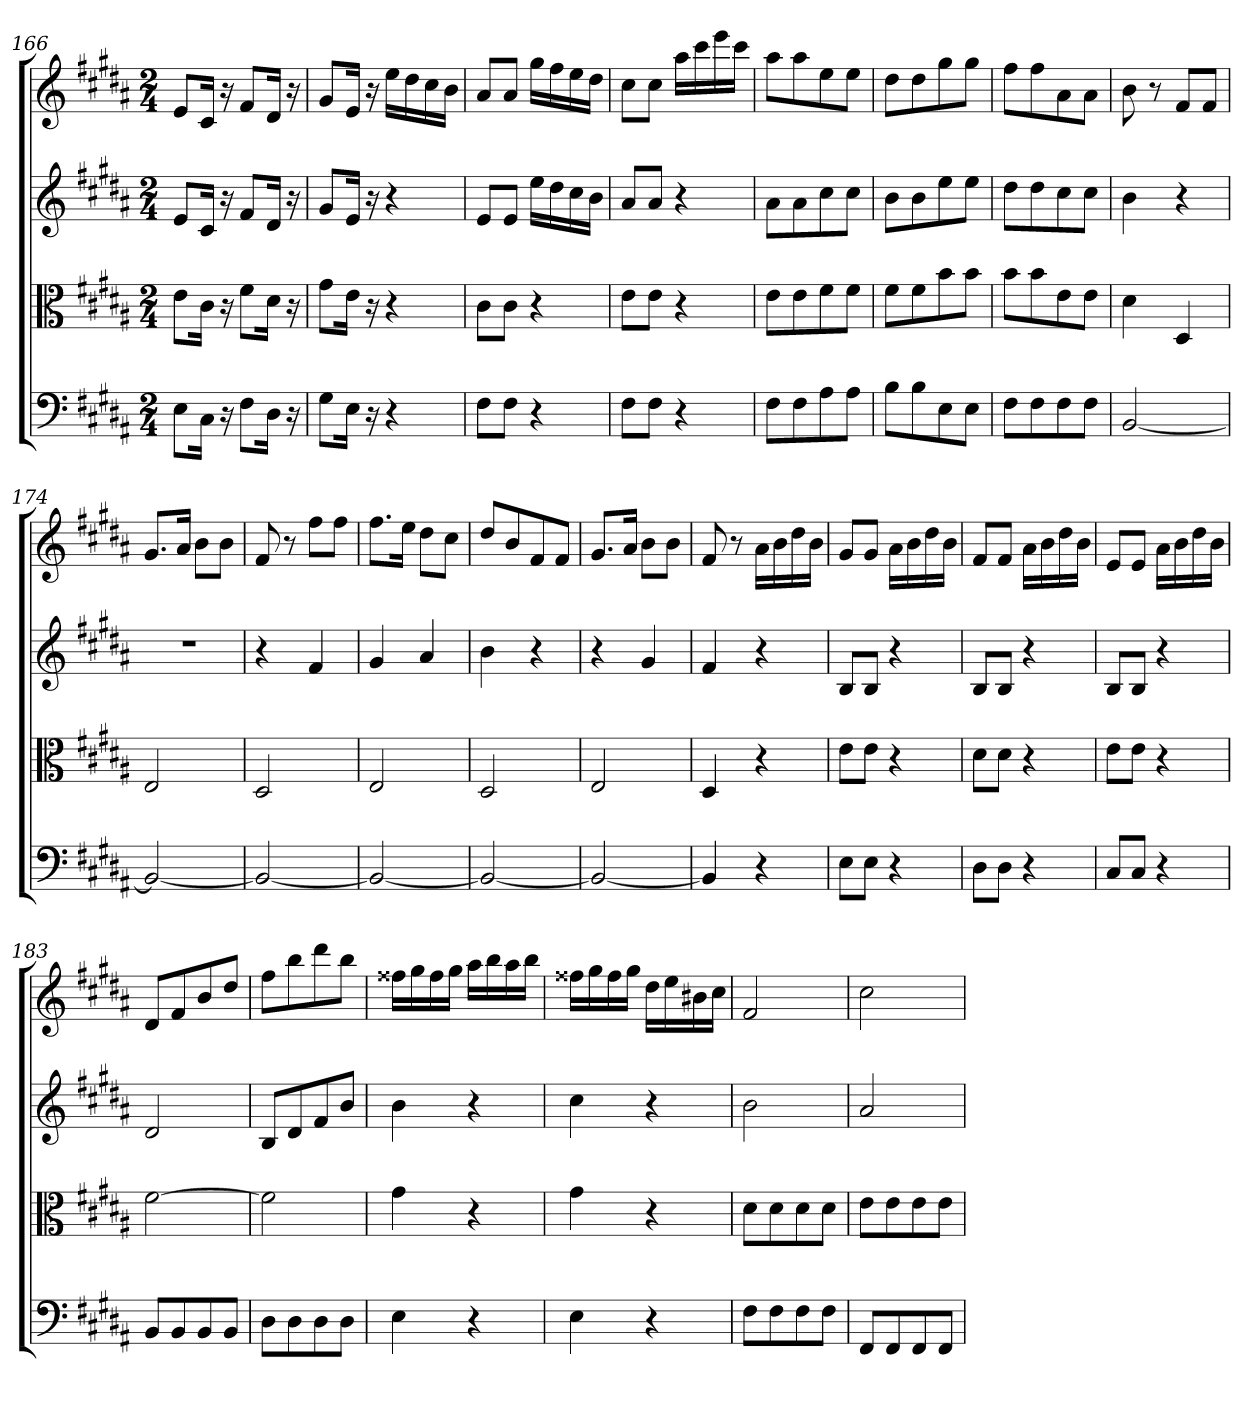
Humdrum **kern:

**kern	**kern	**kern	**kern
*part4	*part3	*part2	*part1
*staff4	*staff3	*staff2	*staff1
*clefF4	*clefC3	*clefG2	*clefG2
*k[f#c#g#d#a#]	*k[f#c#g#d#a#]	*k[f#c#g#d#a#]	*k[f#c#g#d#a#]
*B:	*B:	*B:	*B:
*M2/4	*M2/4	*M2/4	*M2/4
=166	=166	=166	=166
8E\L	8e\L	8e/L	8e/L
16C#\Jk	16c#\Jk	16c#/Jk	16c#/Jk
16r	16r	16r	16r
8F#\L	8f#\L	8f#/L	8f#/L
16D#\Jk	16d#\Jk	16d#/Jk	16d#/Jk
16r	16r	16r	16r
=167	=167	=167	=167
8G#\L	8g#\L	8g#/L	8g#/L
16E\Jk	16e\Jk	16e/Jk	16e/Jk
16r	16r	16r	16r
4r	4r	4r	16ee\LL
.	.	.	16dd#\
.	.	.	16cc#\
.	.	.	16b\JJ
=168	=168	=168	=168
8F#\L	8c#\L	8e/L	8a#/L
8F#\J	8c#\J	8e/J	8a#/J
4r	4r	16ee\LL	16gg#\LL
.	.	16dd#\	16ff#\
.	.	16cc#\	16ee\
.	.	16b\JJ	16dd#\JJ
=169	=169	=169	=169
8F#\L	8e\L	8a#/L	8cc#\L
8F#\J	8e\J	8a#/J	8cc#\J
4r	4r	4r	16aa#\LL
.	.	.	16ccc#\
.	.	.	16eee\
.	.	.	16ccc#\JJ
=170	=170	=170	=170
8F#\L	8e\L	8a#\L	8aa#\L
8F#\	8e\	8a#\	8aa#\
8A#\	8f#\	8cc#\	8ee\
8A#\J	8f#\J	8cc#\J	8ee\J
=171	=171	=171	=171
8B\L	8f#\L	8b\L	8dd#\L
8B\	8f#\	8b\	8dd#\
8E\	8b\	8ee\	8gg#\
8E\J	8b\J	8ee\J	8gg#\J
=172	=172	=172	=172
8F#\L	8b\L	8dd#\L	8ff#\L
8F#\	8b\	8dd#\	8ff#\
8F#\	8e\	8cc#\	8a#\
8F#\J	8e\J	8cc#\J	8a#\J
=173	=173	=173	=173
[2BB/	4d#\	4b\	8b\
.	.	.	8r
.	4D#/	4r	8f#/L
.	.	.	8f#/J
=174	=174	=174	=174
2BB/_	2E/	2r	8.g#/L
.	.	.	16a#/Jk
.	.	.	8b\L
.	.	.	8b\J
=175	=175	=175	=175
2BB/_	2D#/	4r	8f#/
.	.	.	8r
.	.	4f#/	8ff#\L
.	.	.	8ff#\J
=176	=176	=176	=176
2BB/_	2E/	4g#/	8.ff#\L
.	.	.	16ee\Jk
.	.	4a#/	8dd#\L
.	.	.	8cc#\J
=177	=177	=177	=177
2BB/_	2D#/	4b\	8dd#/L
.	.	.	8b/
.	.	4r	8f#/
.	.	.	8f#/J
=178	=178	=178	=178
2BB/_	2E/	4r	8.g#/L
.	.	.	16a#/Jk
.	.	4g#/	8b\L
.	.	.	8b\J
=179	=179	=179	=179
4BB/]	4D#/	4f#/	8f#/
.	.	.	8r
4r	4r	4r	16a#\LL
.	.	.	16b\
.	.	.	16dd#\
.	.	.	16b\JJ
=180	=180	=180	=180
8E\L	8e\L	8B/L	8g#/L
8E\J	8e\J	8B/J	8g#/J
4r	4r	4r	16a#\LL
.	.	.	16b\
.	.	.	16dd#\
.	.	.	16b\JJ
=181	=181	=181	=181
8D#\L	8d#\L	8B/L	8f#/L
8D#\J	8d#\J	8B/J	8f#/J
4r	4r	4r	16a#\LL
.	.	.	16b\
.	.	.	16dd#\
.	.	.	16b\JJ
=182	=182	=182	=182
8C#/L	8e\L	8B/L	8e/L
8C#/J	8e\J	8B/J	8e/J
4r	4r	4r	16a#\LL
.	.	.	16b\
.	.	.	16dd#\
.	.	.	16b\JJ
=183	=183	=183	=183
8BB/L	[2f#\	2d#/	8d#/L
8BB/	.	.	8f#/
8BB/	.	.	8b/
8BB/J	.	.	8dd#/J
=184	=184	=184	=184
8D#\L	2f#\]	8B/L	8ff#\L
8D#\	.	8d#/	8bb\
8D#\	.	8f#/	8ddd#\
8D#\J	.	8b/J	8bb\J
=185	=185	=185	=185
4E\	4g#\	4b\	16ff##X\LL
.	.	.	16gg#\
.	.	.	16ff##\
.	.	.	16gg#\JJ
4r	4r	4r	16aa#\LL
.	.	.	16bb\
.	.	.	16aa#\
.	.	.	16bb\JJ
=186	=186	=186	=186
4E\	4g#\	4cc#\	16ff##X\LL
.	.	.	16gg#\
.	.	.	16ff##\
.	.	.	16gg#\JJ
4r	4r	4r	16dd#\LL
.	.	.	16ee\
.	.	.	16b#X\
.	.	.	16cc#\JJ
=187	=187	=187	=187
8F#\L	8d#\L	2b\	2f#/
8F#\	8d#\	.	.
8F#\	8d#\	.	.
8F#\J	8d#\J	.	.
=188	=188	=188	=188
8FF#/L	8e\L	2a#/	2cc#\
8FF#/	8e\	.	.
8FF#/	8e\	.	.
8FF#/J	8e\J	.	.
=	=	=	=
*-	*-	*-	*-
